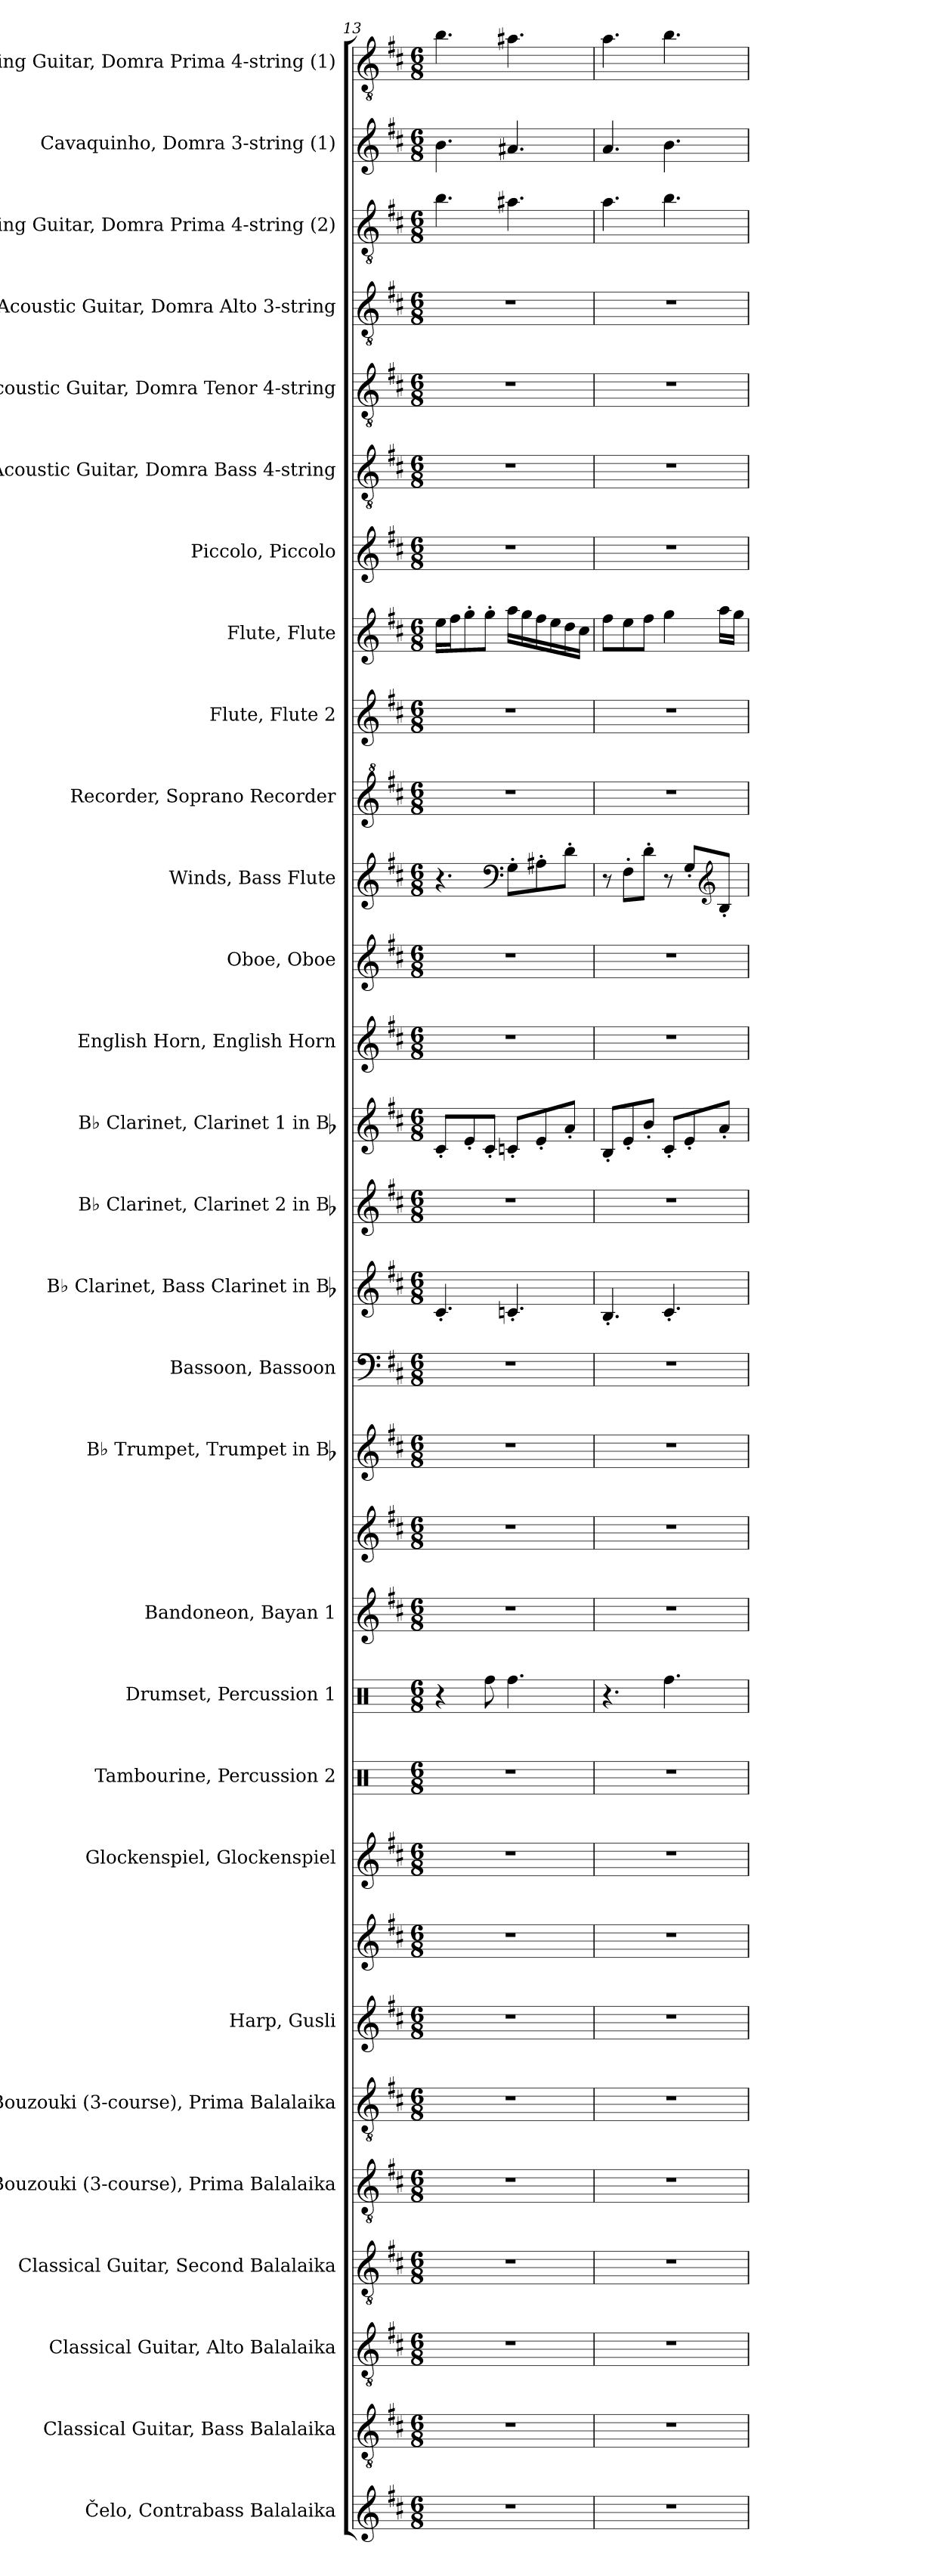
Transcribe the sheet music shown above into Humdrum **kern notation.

**kern	**kern	**kern	**kern	**kern	**kern	**kern	**kern	**kern	**kern	**kern	**kern	**kern	**kern	**kern	**kern	**kern	**kern	**kern	**kern	**kern	**kern	**kern	**kern	**kern	**kern	**kern	**kern	**kern	**kern	**kern
*part29	*part28	*part27	*part26	*part25	*part24	*part23	*part23	*part22	*part21	*part20	*part19	*part19	*part18	*part17	*part16	*part15	*part14	*part13	*part12	*part11	*part10	*part9	*part8	*part7	*part6	*part5	*part4	*part3	*part2	*part1
*staff31	*staff30	*staff29	*staff28	*staff27	*staff26	*staff25	*staff24	*staff23	*staff22	*staff21	*staff20	*staff19	*staff18	*staff17	*staff16	*staff15	*staff14	*staff13	*staff12	*staff11	*staff10	*staff9	*staff8	*staff7	*staff6	*staff5	*staff4	*staff3	*staff2	*staff1
*I"Čelo, Contrabass Balalaika	*I"Classical Guitar, Bass Balalaika	*I"Classical Guitar, Alto Balalaika	*I"Classical Guitar, Second Balalaika	*I"Bouzouki (3-course), Prima Balalaika	*I"Bouzouki (3-course), Prima Balalaika	*I"Harp, Gusli	*	*I"Glockenspiel, Glockenspiel	*I"Tambourine, Percussion 2	*I"Drumset, Percussion 1	*I"Bandoneon, Bayan 1	*	*I"B♭ Trumpet, Trumpet in Bb	*I"Bassoon, Bassoon	*I"B♭ Clarinet, Bass Clarinet in Bb	*I"B♭ Clarinet, Clarinet 2 in Bb	*I"B♭ Clarinet, Clarinet 1 in Bb	*I"English Horn, English Horn	*I"Oboe, Oboe	*I"Winds, Bass Flute	*I"Recorder, Soprano Recorder	*I"Flute, Flute 2	*I"Flute, Flute	*I"Piccolo, Piccolo	*I"Acoustic Guitar, Domra Bass 4-string	*I"Acoustic Guitar, Domra Tenor 4-string	*I"Acoustic Guitar, Domra Alto 3-string	*I"12-string Guitar, Domra Prima 4-string (2)	*I"Cavaquinho, Domra 3-string (1)	*I"12-string Guitar, Domra Prima 4-string (1)
*	*I'Guit.	*I'Guit.	*I'Guit.	*I'Bou.	*I'Bou.	*I'Hrp.	*	*I'Glock.	*I'Tamb.	*I'D. Set	*I'Ban.	*	*I'B♭ Tpt.	*I'Bsn.	*I'B♭ Cl.	*I'B♭ Cl.	*I'B♭ Cl.	*I'E. Hn.	*I'Ob.	*I'Wi.	*I'Rec.	*I'Fl.	*I'Fl.	*I'Picc.	*I'Guit.	*I'Guit.	*I'Guit.	*I'12-str. Guit.	*I'Cava.	*I'12-str. Guit.
!!LO:PB:g=z
*clefG2	*clefGv2	*clefGv2	*clefGv2	*clefGv2	*clefGv2	*clefG2	*clefG2	*clefG2	*clefX	*clefX	*clefG2	*clefG2	*clefG2	*clefF4	*clefG2	*clefG2	*clefG2	*clefG2	*clefG2	*clefG2	*clefG^2	*clefG2	*clefG2	*clefG2	*clefGv2	*clefGv2	*clefGv2	*clefGv2	*clefG2	*clefGv2
*ITrd14c24	*	*	*	*	*	*	*	*ITrd-14c-24	*	*	*	*	*ITrd1c2	*	*ITrd1c2	*ITrd1c2	*ITrd1c2	*ITrd4c7	*	*	*	*	*	*ITrd-7c-12	*	*	*	*	*	*
*k[f#c#]	*k[f#c#]	*k[f#c#]	*k[f#c#]	*k[f#c#]	*k[f#c#]	*k[f#c#]	*k[f#c#]	*k[f#c#]	*k[]	*k[]	*k[f#c#]	*k[f#c#]	*k[]	*k[f#c#]	*k[]	*k[]	*k[]	*k[f#]	*k[f#c#]	*k[f#c#]	*k[f#c#]	*k[f#c#]	*k[f#c#]	*k[f#c#]	*k[f#c#]	*k[f#c#]	*k[f#c#]	*k[f#c#]	*k[f#c#]	*k[f#c#]
*M6/8	*M6/8	*M6/8	*M6/8	*M6/8	*M6/8	*M6/8	*M6/8	*M6/8	*M6/8	*M6/8	*M6/8	*M6/8	*M6/8	*M6/8	*M6/8	*M6/8	*M6/8	*M6/8	*M6/8	*M6/8	*M6/8	*M6/8	*M6/8	*M6/8	*M6/8	*M6/8	*M6/8	*M6/8	*M6/8	*M6/8
=13	=13	=13	=13	=13	=13	=13	=13	=13	=13	=13	=13	=13	=13	=13	=13	=13	=13	=13	=13	=13	=13	=13	=13	=13	=13	=13	=13	=13	=13	=13
2.r	2.r	2.r	2.r	2.r	2.r	2.r	2.r	2.r	2.r	4r	2.r	2.r	2.r	2.r	4.B'/	2.r	8B'/L	2.r	2.r	4.r	2.r	2.r	16ee\LL	2.r	2.r	2.r	2.r	4.b\	4.b\	4.b\
.	.	.	.	.	.	.	.	.	.	.	.	.	.	.	.	.	.	.	.	.	.	.	16ff#\J	.	.	.	.	.	.	.
.	.	.	.	.	.	.	.	.	.	.	.	.	.	.	.	.	8d'/	.	.	.	.	.	8gg'\	.	.	.	.	.	.	.
.	.	.	.	.	.	.	.	.	.	8Rff\	.	.	.	.	.	.	8B'/J	.	.	.	.	.	8gg'\J	.	.	.	.	.	.	.
*	*	*	*	*	*	*	*	*	*	*	*	*	*	*	*	*	*	*	*	*clefF4	*	*	*	*	*	*	*	*	*	*
.	.	.	.	.	.	.	.	.	.	4.Rff\	.	.	.	.	4.B-X'/	.	8B-X'/L	.	.	8G'\L	.	.	16aa\LL	.	.	.	.	4.a#X\	4.a#X/	4.a#X\
.	.	.	.	.	.	.	.	.	.	.	.	.	.	.	.	.	.	.	.	.	.	.	16gg\	.	.	.	.	.	.	.
.	.	.	.	.	.	.	.	.	.	.	.	.	.	.	.	.	8d'/	.	.	8A#X'\	.	.	16ff#\	.	.	.	.	.	.	.
.	.	.	.	.	.	.	.	.	.	.	.	.	.	.	.	.	.	.	.	.	.	.	16ee\	.	.	.	.	.	.	.
.	.	.	.	.	.	.	.	.	.	.	.	.	.	.	.	.	8g'/J	.	.	8d'\J	.	.	16dd\	.	.	.	.	.	.	.
.	.	.	.	.	.	.	.	.	.	.	.	.	.	.	.	.	.	.	.	.	.	.	16cc#\JJ	.	.	.	.	.	.	.
=14	=14	=14	=14	=14	=14	=14	=14	=14	=14	=14	=14	=14	=14	=14	=14	=14	=14	=14	=14	=14	=14	=14	=14	=14	=14	=14	=14	=14	=14	=14
2.r	2.r	2.r	2.r	2.r	2.r	2.r	2.r	2.r	2.r	4.r	2.r	2.r	2.r	2.r	4.A'/	2.r	8A'/L	2.r	2.r	8r	2.r	2.r	8ff#\L	2.r	2.r	2.r	2.r	4.a\	4.a/	4.a\
.	.	.	.	.	.	.	.	.	.	.	.	.	.	.	.	.	8d'/	.	.	8F#'\L	.	.	8ee\	.	.	.	.	.	.	.
.	.	.	.	.	.	.	.	.	.	.	.	.	.	.	.	.	8a'/J	.	.	8d'\J	.	.	8ff#\J	.	.	.	.	.	.	.
.	.	.	.	.	.	.	.	.	.	4.Rff\	.	.	.	.	4.B'/	.	8B'/L	.	.	8r	.	.	4gg\	.	.	.	.	4.b\	4.b\	4.b\
.	.	.	.	.	.	.	.	.	.	.	.	.	.	.	.	.	8d'/	.	.	8G'/L	.	.	.	.	.	.	.	.	.	.
*	*	*	*	*	*	*	*	*	*	*	*	*	*	*	*	*	*	*	*	*clefG2	*	*	*	*	*	*	*	*	*	*
.	.	.	.	.	.	.	.	.	.	.	.	.	.	.	.	.	8g'/J	.	.	8B'/J	.	.	16aa\LL	.	.	.	.	.	.	.
.	.	.	.	.	.	.	.	.	.	.	.	.	.	.	.	.	.	.	.	.	.	.	16gg\JJ	.	.	.	.	.	.	.
=	=	=	=	=	=	=	=	=	=	=	=	=	=	=	=	=	=	=	=	=	=	=	=	=	=	=	=	=	=	=
*-	*-	*-	*-	*-	*-	*-	*-	*-	*-	*-	*-	*-	*-	*-	*-	*-	*-	*-	*-	*-	*-	*-	*-	*-	*-	*-	*-	*-	*-	*-
